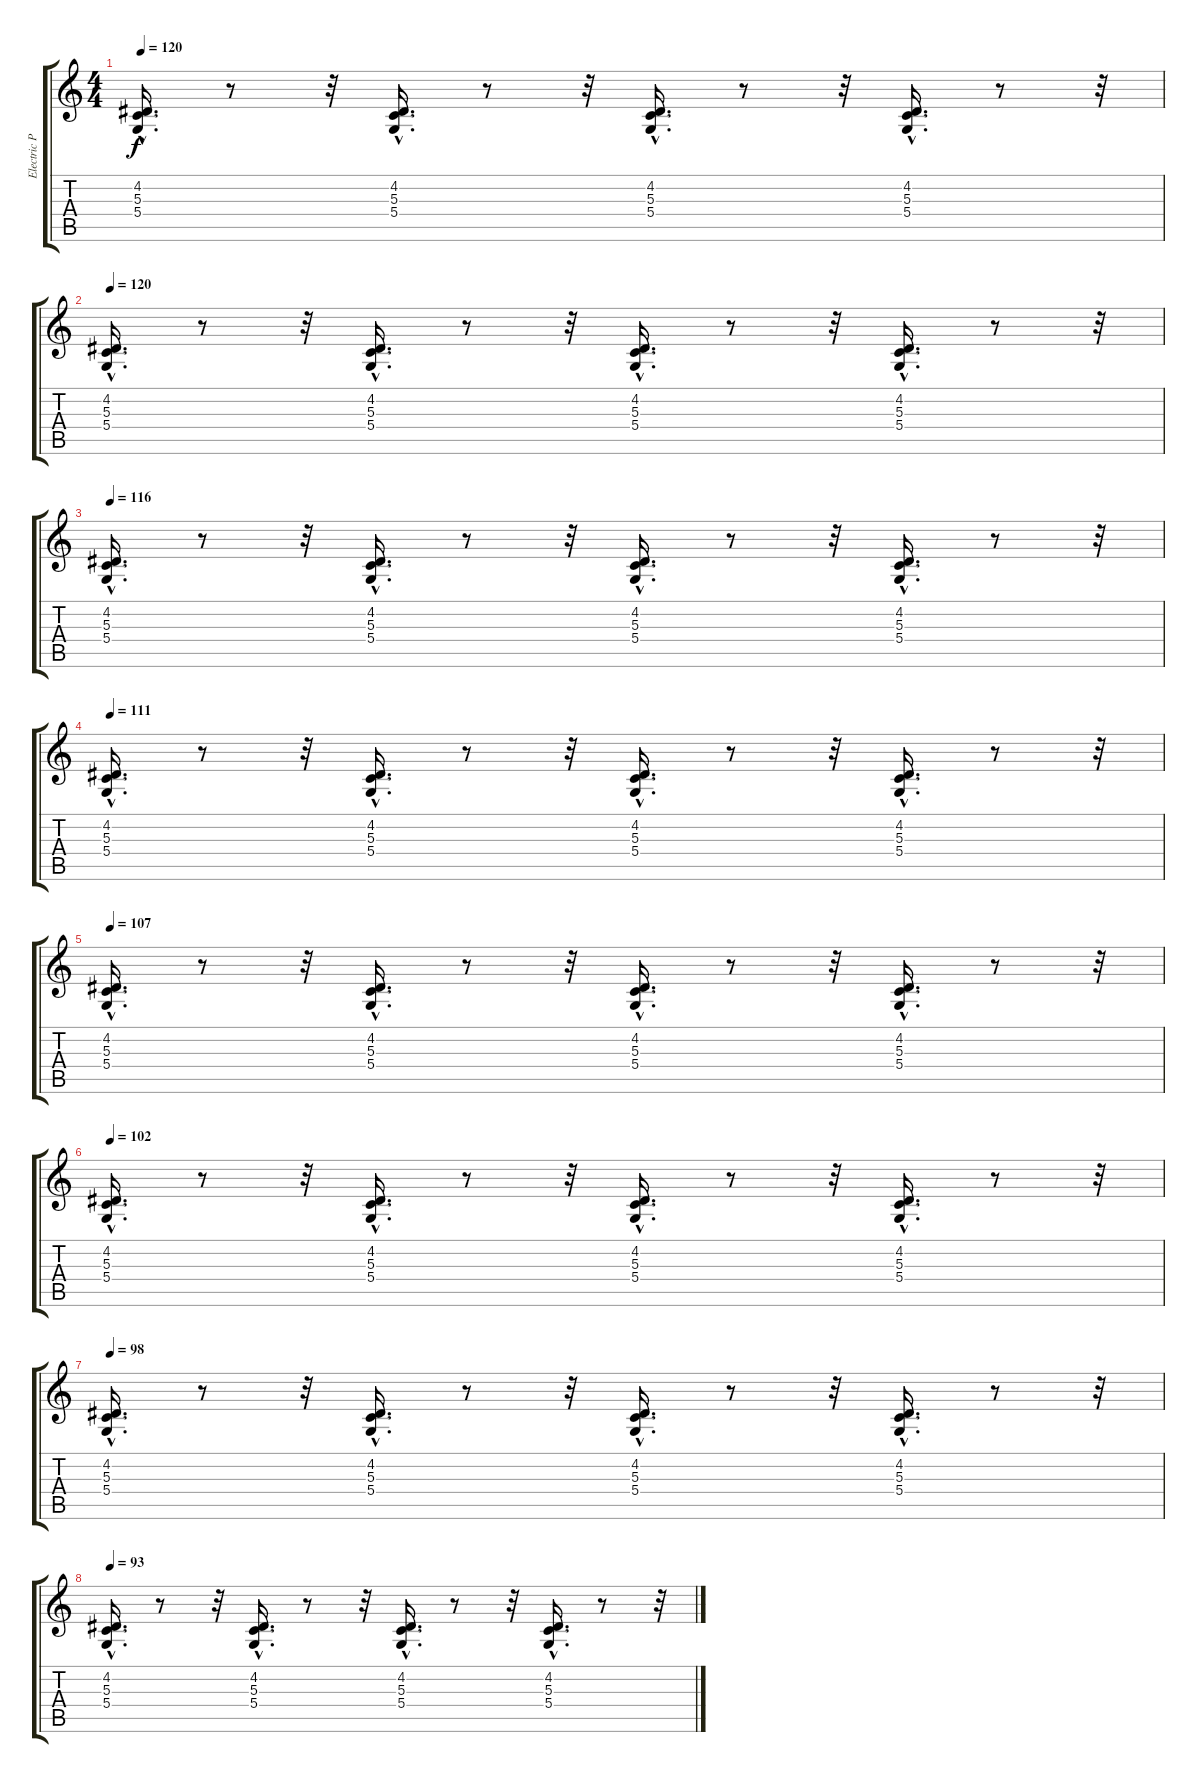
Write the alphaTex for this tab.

\track ("Electric Piano 1" "Electric P") {instrument electricpiano1}
\staff {score tabs}
\tuning (E4 B3 G3 D3 A2 E2) {hide}
\ts (4 4)
\tempo 120
\clef g2
\ks c
(4.2{hac} 5.3{hac} 5.4{hac}).16{d dy f} r.8 r.32 (4.2{hac} 5.3{hac} 5.4{hac}).16{d} r.8 r.32 (4.2{hac} 5.3{hac} 5.4{hac}).16{d} r.8 r.32 (4.2{hac} 5.3{hac} 5.4{hac}).16{d} r.8 r.32 |
\tempo 120
(4.2{hac} 5.3{hac} 5.4{hac}).16{d volume 12} r.8 r.32 (4.2{hac} 5.3{hac} 5.4{hac}).16{d volume 12} r.8 r.32 (4.2{hac} 5.3{hac} 5.4{hac}).16{d volume 11} r.8 r.32 (4.2{hac} 5.3{hac} 5.4{hac}).16{d volume 11} r.8 r.32 |
\tempo 116
(4.2{hac} 5.3{hac} 5.4{hac}).16{d volume 11} r.8 r.32 (4.2{hac} 5.3{hac} 5.4{hac}).16{d volume 10} r.8 r.32 (4.2{hac} 5.3{hac} 5.4{hac}).16{d volume 10} r.8 r.32 (4.2{hac} 5.3{hac} 5.4{hac}).16{d volume 10} r.8 r.32 |
\tempo 111
(4.2{hac} 5.3{hac} 5.4{hac}).16{d volume 9} r.8 r.32 (4.2{hac} 5.3{hac} 5.4{hac}).16{d volume 9} r.8 r.32 (4.2{hac} 5.3{hac} 5.4{hac}).16{d volume 9} r.8 r.32 (4.2{hac} 5.3{hac} 5.4{hac}).16{d volume 8} r.8 r.32 |
\tempo 107
(4.2{hac} 5.3{hac} 5.4{hac}).16{d volume 8} r.8 r.32 (4.2{hac} 5.3{hac} 5.4{hac}).16{d volume 8} r.8 r.32 (4.2{hac} 5.3{hac} 5.4{hac}).16{d volume 7} r.8 r.32 (4.2{hac} 5.3{hac} 5.4{hac}).16{d volume 7} r.8 r.32 |
\tempo 102
(4.2{hac} 5.3{hac} 5.4{hac}).16{d volume 7} r.8 r.32 (4.2{hac} 5.3{hac} 5.4{hac}).16{d volume 6} r.8 r.32 (4.2{hac} 5.3{hac} 5.4{hac}).16{d volume 6} r.8 r.32 (4.2{hac} 5.3{hac} 5.4{hac}).16{d volume 6} r.8 r.32 |
\tempo 98
(4.2{hac} 5.3{hac} 5.4{hac}).16{d volume 5} r.8 r.32 (4.2{hac} 5.3{hac} 5.4{hac}).16{d volume 5} r.8 r.32 (4.2{hac} 5.3{hac} 5.4{hac}).16{d volume 5} r.8 r.32 (4.2{hac} 5.3{hac} 5.4{hac}).16{d volume 4} r.8 r.32 |
\tempo 93
(4.2{hac} 5.3{hac} 5.4{hac}).16{d volume 4} r.8 r.32 (4.2{hac} 5.3{hac} 5.4{hac}).16{d volume 4} r.8 r.32 (4.2{hac} 5.3{hac} 5.4{hac}).16{d volume 3} r.8 r.32 (4.2{hac} 5.3{hac} 5.4{hac}).16{d volume 3} r.8 r.32
